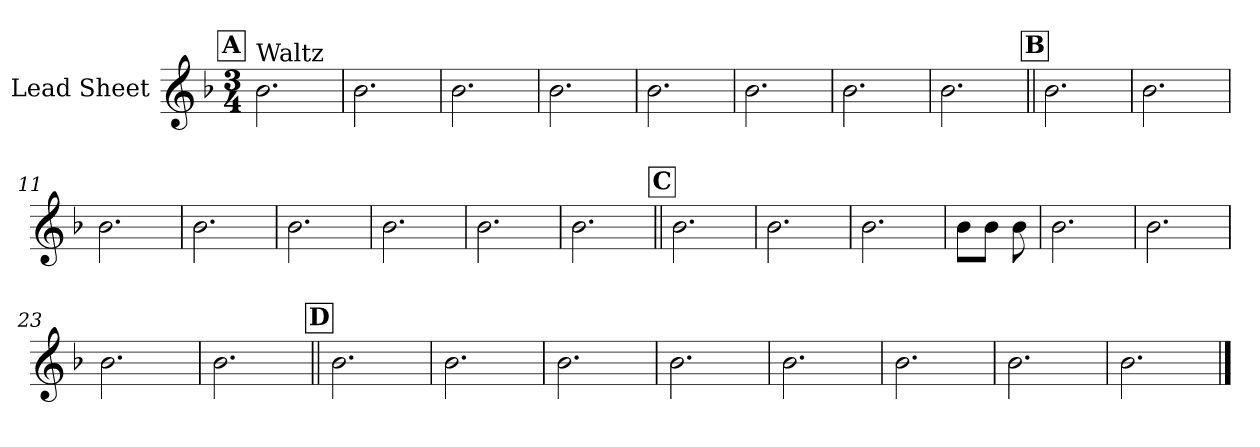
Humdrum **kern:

**kern
*part1
*staff1
*I"Lead Sheet
*clefG2
*k[b-]
*F:
*M3/4
!!LO:REH:place=s1:a:fs=14:t=A
=1
!LO:TX:a:t=Waltz
2.b-\
=2
2.b-\
=3
2.b-\
=4
2.b-\
!!LO:LB:g=z
=5
2.b-\
=6
2.b-\
=7
2.b-\
=8
2.b-\
!!LO:LB:g=z
!!LO:REH:place=s1:a:fs=14:t=B
=9||
2.b-\
=10
2.b-\
=11
2.b-\
=12
2.b-\
!!LO:LB:g=z
=13
2.b-\
=14
2.b-\
=15
2.b-\
=16
2.b-\
!!LO:LB:g=z
!!LO:REH:place=s1:a:fs=14:t=C
=17||
2.b-\
=18
2.b-\
=19
2.b-\
=20
8b-\L
8b-\J
8b-\
!!LO:LB:g=z
=21
2.b-\
=22
2.b-\
=23
2.b-\
=24
2.b-\
!!LO:LB:g=z
!!LO:REH:place=s1:a:fs=14:t=D
=25||
2.b-\
=26
2.b-\
=27
2.b-\
=28
2.b-\
!!LO:LB:g=z
=29
2.b-\
=30
2.b-\
=31
2.b-\
=32
2.b-\
==
*-
